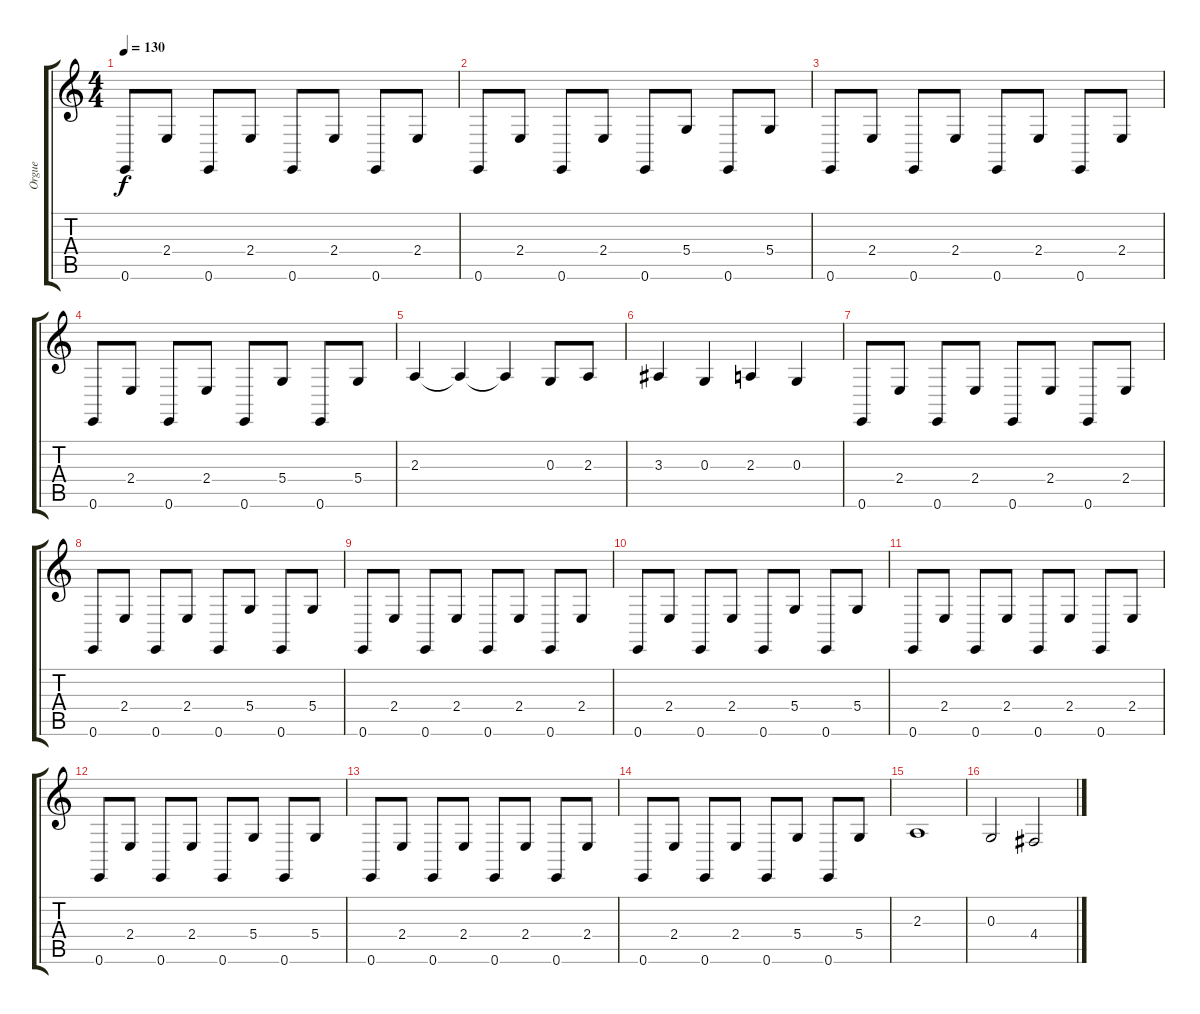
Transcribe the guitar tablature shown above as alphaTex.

\track ("Orgue" "Orgue") {instrument drawbarorgan}
\staff {score tabs}
\tuning (E4 B3 G3 D3 A2 E2) {hide}
\ts (4 4)
\tempo 130
\clef g2
\ks c
0.6.8{dy f} 2.4.8 0.6.8 2.4.8 0.6.8 2.4.8 0.6.8 2.4.8 |
0.6.8 2.4.8 0.6.8 2.4.8 0.6.8 5.4.8 0.6.8 5.4.8 |
0.6.8 2.4.8 0.6.8 2.4.8 0.6.8 2.4.8 0.6.8 2.4.8 |
0.6.8 2.4.8 0.6.8 2.4.8 0.6.8 5.4.8 0.6.8 5.4.8 |
2.3.4 2.3{t}.4 2.3{t}.4 0.3.8 2.3.8 |
3.3.4 0.3.4 2.3.4 0.3.4 |
0.6.8 2.4.8 0.6.8 2.4.8 0.6.8 2.4.8 0.6.8 2.4.8 |
0.6.8 2.4.8 0.6.8 2.4.8 0.6.8 5.4.8 0.6.8 5.4.8 |
0.6.8 2.4.8 0.6.8 2.4.8 0.6.8 2.4.8 0.6.8 2.4.8 |
0.6.8 2.4.8 0.6.8 2.4.8 0.6.8 5.4.8 0.6.8 5.4.8 |
0.6.8 2.4.8 0.6.8 2.4.8 0.6.8 2.4.8 0.6.8 2.4.8 |
0.6.8 2.4.8 0.6.8 2.4.8 0.6.8 5.4.8 0.6.8 5.4.8 |
0.6.8 2.4.8 0.6.8 2.4.8 0.6.8 2.4.8 0.6.8 2.4.8 |
0.6.8 2.4.8 0.6.8 2.4.8 0.6.8 5.4.8 0.6.8 5.4.8 |
2.3.1 |
0.3.2 4.4.2
